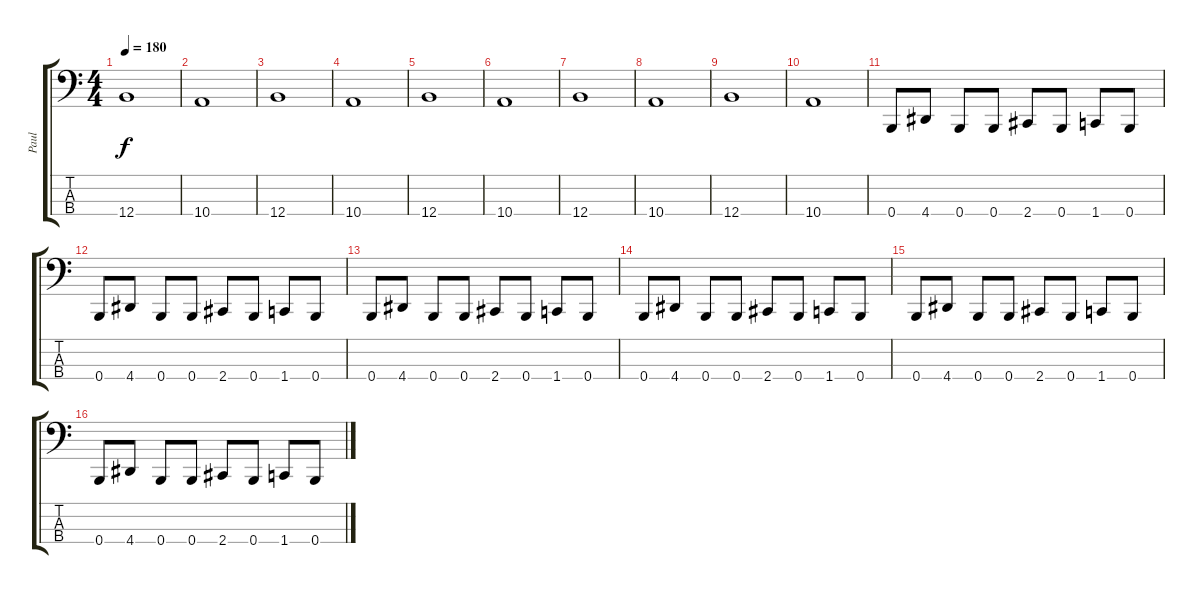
\track ("Paul" "Paul") {instrument electricbassfinger}
\staff {score tabs}
\tuning (E2 B1 Gb1 B0) {hide}
\ts (4 4)
\tempo 180
\clef f4
\ks c
12.4.1{dy f} |
10.4.1 |
12.4.1 |
10.4.1 |
12.4.1 |
10.4.1 |
12.4.1 |
10.4.1 |
12.4.1 |
10.4.1 |
0.4.8{volume 16} 4.4.8 0.4.8 0.4.8 2.4.8 0.4.8 1.4.8 0.4.8 |
0.4.8 4.4.8 0.4.8 0.4.8 2.4.8 0.4.8 1.4.8 0.4.8 |
0.4.8 4.4.8 0.4.8 0.4.8 2.4.8 0.4.8 1.4.8 0.4.8 |
0.4.8 4.4.8 0.4.8 0.4.8 2.4.8 0.4.8 1.4.8 0.4.8 |
0.4.8 4.4.8 0.4.8 0.4.8 2.4.8 0.4.8 1.4.8 0.4.8 |
0.4.8 4.4.8 0.4.8 0.4.8 2.4.8 0.4.8 1.4.8 0.4.8
